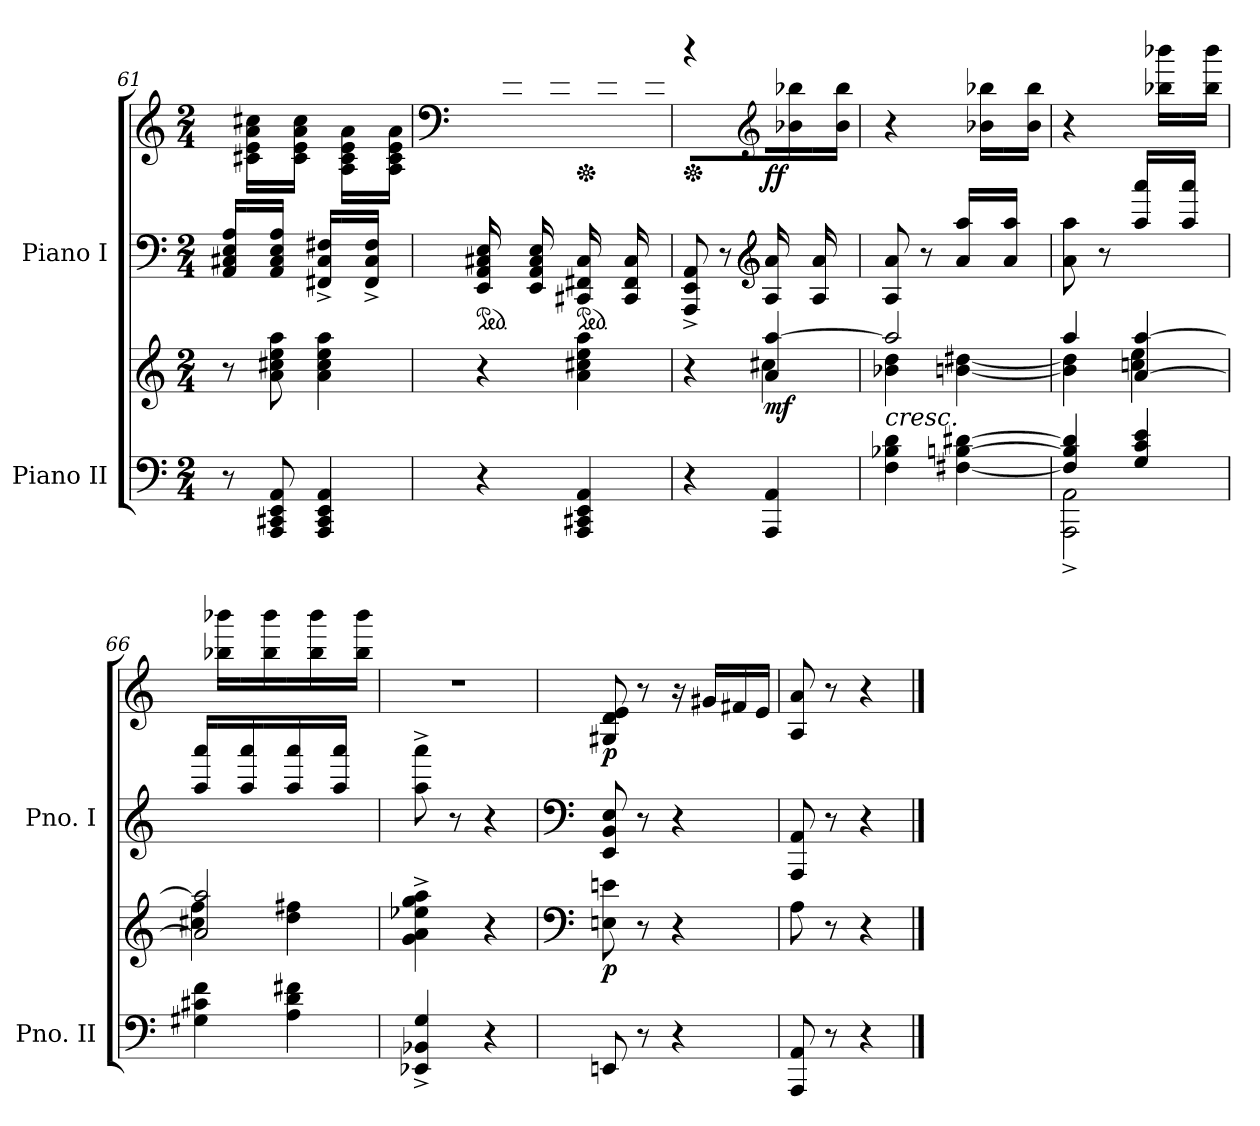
**kern	**kern	**dynam	**kern	**kern	**dynam
*part2	*part2	*part2	*part1	*part1	*part1
*staff4	*staff3	*staff3/4	*staff2	*staff1	*staff1/2
*I"Piano II	*	*	*I"Piano I	*	*
*I'Pno. II	*	*	*I'Pno. I	*	*
*clefF4	*clefG2	*	*clefF4	*clefG2	*
*k[]	*k[]	*	*k[]	*k[]	*
*M2/4	*M2/4	*	*M2/4	*M2/4	*
=61	=61	=61	=61	=61	=61
8r	8r	.	16AA/ 16C#X/ 16E/ 16A/LL	16ryy	.
.	.	.	16ryy	16c#X\ 16e\ 16a\ 16cc#X\LL	.
8AAA/ 8CC#X/ 8EE/ 8AA/	8a\ 8cc#X\ 8ee\ 8aa\	.	16AA/ 16C#/ 16E/ 16A/JJ	16ryy	.
.	.	.	16ryy	16c#\ 16e\ 16a\ 16cc#\JJ	.
4AAA/ 4CC#/ 4EE/ 4AA/	4a\ 4cc#\ 4ee\ 4aa\	.	16FF#X/^ 16C#/^ 16F#X/^LL	16ryy	.
.	.	.	16ryy	16A\ 16c#\ 16e\ 16a\LL	.
.	.	.	16FF#/^ 16C#/^ 16F#/^JJ	16ryy	.
.	.	.	16ryy	16A\ 16c#\ 16e\ 16a\JJ	.
=62	=62	=62	=62	=62	=62
*	*	*	*	*clefF4	*
*	*	*	*ped	*	*
*	*	*	*^	*	*
4r	4r	.	16EE/ 16AA/ 16C#X/ 16E/LL	2ryy	16ryy	.
.	.	.	16ryy	.	16F#X\ 16c#X\ 16f#X\	.
.	.	.	16EE/ 16AA/ 16C#/ 16E/	.	16ryy	.
.	.	.	16ryy	.	16F#\ 16c#\ 16f#\JJ	.
*	*	*	*ped	*	*	*
*	*	*	*	*	*Xped	*
4AAA/ 4CC#X/ 4EE/ 4AA/	4a\ 4cc#X\ 4ee\ 4aa\	.	16CC#X/ 16FF#X/ 16C#/LL	.	16ryy	.
.	.	.	16ryy	.	16E\ 16A\ 16e\	.
.	.	.	16CC#/ 16FF#/ 16C#/	.	16ryy	.
.	.	.	16ryy	.	16E\ 16A\ 16e\JJ	.
=63	=63	=63	=63	=63	=63	=63
*	*^	*	*	*	*	*
*	*	*	*	*	*	*Xped	*
4r	4r	4reyy	.	4ryy	8AAA/^ 8EE/^ 8AA/^	4r	.
.	.	.	.	.	8r	.	.
*	*	*	*	*clefG2	*	*clefG2	*
!	!	!	!LO:DY:b	!	!	!	!LO:DY:b
4AAA/ 4AA/	4a/ [4aa/	4cc#X\	mf	16A/ 16a/LL	4raayy	16ryy	ff
.	.	.	.	16ryy	.	16b-X\ 16bb-X\	.
.	.	.	.	16A/ 16a/	.	16ryy	.
.	.	.	.	16ryy	.	16b-\ 16bb-\JJ	.
*	*	*	*	*v	*v	*	*
!!LO:PB:g=z
=64	=64	=64	=64	=64	=64	=64
!	!LO:TX:b:i:t=cresc.	!	!	!	!	!
4F\ 4B-X\ 4d\	2aa/]	4b-X\ 4dd\	.	8A/ 8a/	4r	.
.	.	.	.	8r	.	.
*	*	*	*	*	*8va	*
[4F#X\ [4Bn\ [4d#X\	.	[4bn\ [4dd#X\	.	16a/ 16aa/LL	16ryy	.
.	.	.	.	16ryy	16bb-X\ 16bbb-X\LL	.
.	.	.	.	16a/ 16aa/JJ	16ryy	.
.	.	.	.	16ryy	16bb-\ 16bbb-\JJ	.
=65	=65	=65	=65	=65	=65	=65
*^	*	*	*	*	*	*
4F#/] 4B/] 4d#/]	2AAA\^ 2AA\^	4aa/	4b\] 4dd#\]	.	8a\ 8aa\	4r	.
.	.	.	.	.	8r	.	.
4G/ 4c/ 4e/	.	[4a/ [4aa/	4ccn\ 4ee\	.	16aa/ 16aaa/LL	16ryy	.
.	.	.	.	.	16ryy	16bbb-X\ 16bbbb-X\LL	.
.	.	.	.	.	16aa/ 16aaa/JJ	16ryy	.
.	.	.	.	.	16ryy	16bbb-\ 16bbbb-\JJ	.
*v	*v	*	*	*	*	*	*
=66	=66	=66	=66	=66	=66	=66
4G#X\ 4c#X\ 4f\	2a/] 2aa/]	4cc#X\ 4ff\	.	16aa/ 16aaa/LL	16ryy	.
.	.	.	.	16ryy	16bbb-X\ 16bbbb-X\LL	.
.	.	.	.	16aa/ 16aaa/	16ryy	.
.	.	.	.	16ryy	16bbb-\ 16bbbb-\	.
4A\ 4d\ 4f#X\	.	4dd\ 4ff#X\	.	16aa/ 16aaa/	16ryy	.
.	.	.	.	16ryy	16bbb-\ 16bbbb-\	.
.	.	.	.	16aa/ 16aaa/JJ	16ryy	.
.	.	.	.	16ryy	16bbb-\ 16bbbb-\JJ	.
*	*v	*v	*	*	*	*
=67	=67	=67	=67	=67	=67
*	*	*	*	*X8va	*
!	!	!LO:DY:b	!	!	!LO:DY:b=2
4EE-X/^ 4BB-X/^ 4G/^	4g\^ 4a\^ 4ee-X\^ 4gg\^ 4aa\^	other-dynamics	8aa\^ 8aaa\^	2r	other-dynamics
.	.	.	8r	.	.
4r	4r	.	4r	.	.
=68	=68	=68	=68	=68	=68
*	*clefF4	*	*clefF4	*	*
!	!	!LO:DY:b	!	!	!LO:DY:b
8EEn/	8En\ 8en\	p	8EE/ 8BB/ 8E/	8G#X/ 8d/ 8e/	p
8r	8r	.	8r	8r	.
4r	4r	.	4r	16r	.
.	.	.	.	16g#X/LL	.
.	.	.	.	16f#X/	.
.	.	.	.	16e/JJ	.
=69	=69	=69	=69	=69	=69
8AAA/ 8AA/	8A\	.	8AAA/ 8AA/	8A/ 8a/	.
8r	8r	.	8r	8r	.
4r	4r	.	4r	4r	.
==	==	==	==	==	==
*-	*-	*-	*-	*-	*-
